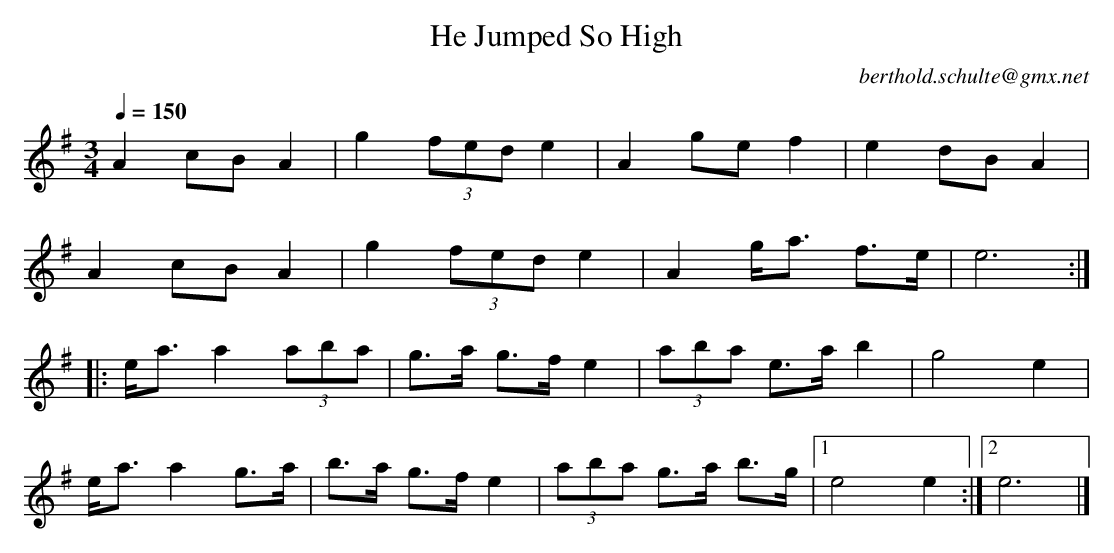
X:1
T:He Jumped So High
C:berthold.schulte@gmx.net
M:3/4
L:1/8
Q:1/4=150
K:G
A2 cB A2 |g2 (3fed e2 |A2 ge f2- |e2 dB A2 |
A2 cB A2 |g2 (3fed e2 |A2 g<a f>e |e6 ::
e<a a2 (3aba |g>a g>f e2 |(3aba e>a b2 |g4 e2 |
e<a a2 g>a |b>a g>f e2 |(3aba g>a b>g |1 e4 e2 :|2 e6 |]
